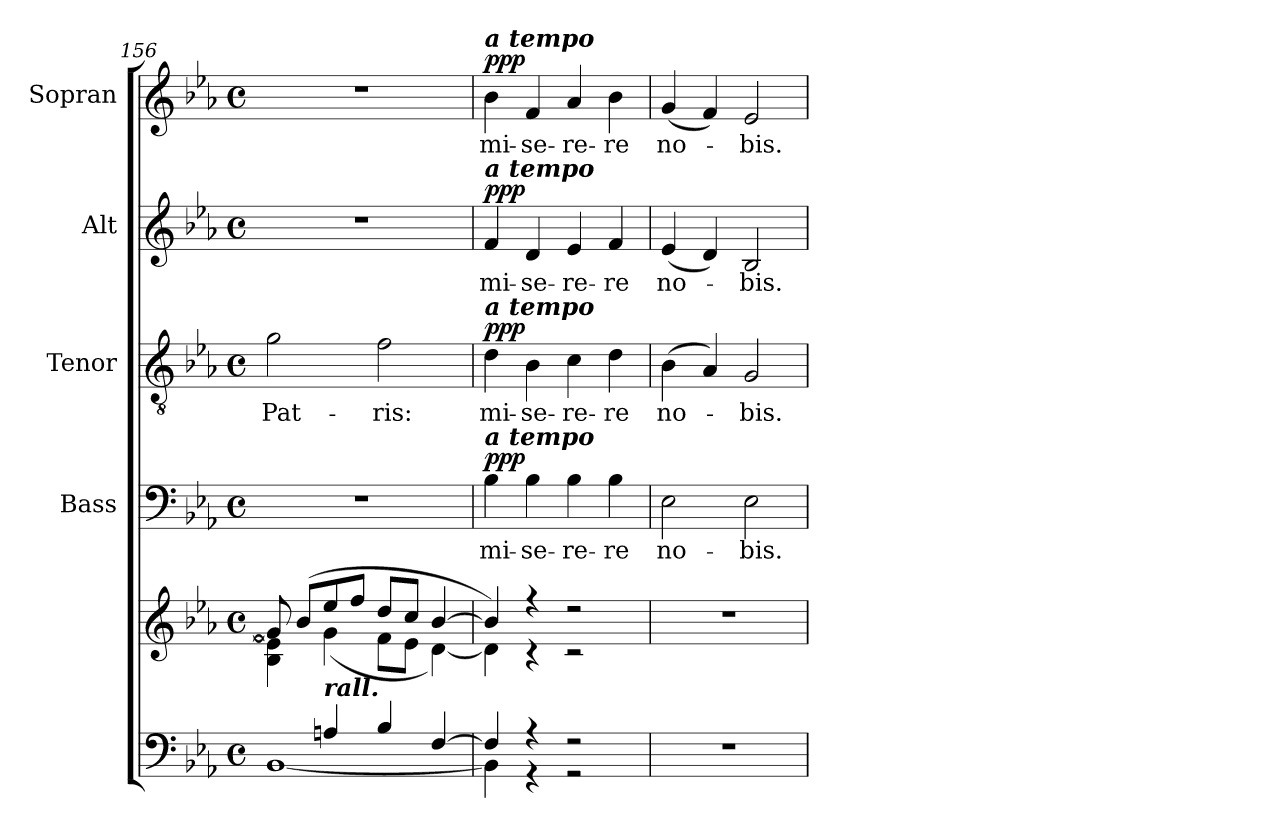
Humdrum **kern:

**kern	**kern	**kern	**text	**dynam	**kern	**text	**dynam	**kern	**text	**dynam	**kern	**text	**dynam
*part5	*part5	*part4	*part4	*part4	*part3	*part3	*part3	*part2	*part2	*part2	*part1	*part1	*part1
*staff6	*staff5	*staff4	*staff4	*staff4	*staff3	*staff3	*staff3	*staff2	*staff2	*staff2	*staff1	*staff1	*staff1
*	*	*I"Bass	*	*	*I"Tenor	*	*	*I"Alt	*	*	*I"Sopran	*	*
*	*	*I'B.	*	*	*I'T.	*	*	*I'A.	*	*	*I'S.	*	*
*clefF4	*clefG2	*clefF4	*	*	*clefGv2	*	*	*clefG2	*	*	*clefG2	*	*
*k[b-e-a-]	*k[b-e-a-]	*k[b-e-a-]	*	*	*k[b-e-a-]	*	*	*k[b-e-a-]	*	*	*k[b-e-a-]	*	*
*E-:	*E-:	*E-:	*	*	*E-:	*	*	*E-:	*	*	*E-:	*	*
*M4/4	*M4/4	*M4/4	*	*	*M4/4	*	*	*M4/4	*	*	*M4/4	*	*
*met(c)	*met(c)	*met(c)	*	*	*met(c)	*	*	*met(c)	*	*	*met(c)	*	*
=156	=156	=156	=156	=156	=156	=156	=156	=156	=156	=156	=156	=156	=156
*^	*^	*	*	*	*	*	*	*	*	*	*	*	*
!	!	!	!	!	!	!	!	!LO:LY:b	!	!	!	!	!	!	!
4ryy	[<1BB-	8g/]	4B-\ 4e-\]	1r	.	.	2g\	Pat-	.	1r	.	.	1r	.	.
.	.	(>8b-/L	.	.	.	.	.	.	.	.	.	.	.	.	.
!	!	!LO:TX:b:Bi:t=rall.	!	!	!	!	!	!	!	!	!	!	!	!	!
4An/	.	8ee-/	(<4g\	.	.	.	.	.	.	.	.	.	.	.	.
.	.	8ff/J	.	.	.	.	.	.	.	.	.	.	.	.	.
!	!	!	!	!	!	!	!	!LO:LY:b	!	!	!	!	!	!	!
4B-/	.	8dd/L	8f\L	.	.	.	2f\	-ris:	.	.	.	.	.	.	.
.	.	8cc/J	8e-\J	.	.	.	.	.	.	.	.	.	.	.	.
[>4F/	.	[>4b-/	[<4d\)	.	.	.	.	.	.	.	.	.	.	.	.
=157	=157	=157	=157	=157	=157	=157	=157	=157	=157	=157	=157	=157	=157	=157	=157
!	!	!	!	!	!	!	!	!	!	!	!	!	!LO:TX:a:Bi:t=a tempo	!	!
!	!	!	!	!	!	!	!	!	!	!LO:TX:a:Bi:t=a tempo	!	!	!	!	!
!	!	!	!	!	!	!	!LO:TX:a:Bi:t=a tempo	!	!	!	!	!	!	!	!
!	!	!	!	!LO:TX:a:Bi:t=a tempo	!	!	!	!	!	!	!	!	!	!	!
!	!	!	!	!	!LO:LY:b	!LO:DY:a	!	!LO:LY:b	!LO:DY:a	!	!LO:LY:b	!LO:DY:a	!	!LO:LY:b	!LO:DY:a
4F/]	4BB-\]	4b-/])	4d\]	4B-\	mi-	ppp	4d\	mi-	ppp	4f/	mi-	ppp	4b-\	mi-	ppp
!	!	!	!	!	!LO:LY:b	!	!	!LO:LY:b	!	!	!LO:LY:b	!	!	!LO:LY:b	!
4r	4r	4r	4r	4B-\	-se-	.	4B-\	-se-	.	4d/	-se-	.	4f/	-se-	.
!	!	!	!	!	!LO:LY:b	!	!	!LO:LY:b	!	!	!LO:LY:b	!	!	!LO:LY:b	!
2r	2r	2r	2r	4B-\	-re-	.	4c\	-re-	.	4e-/	-re-	.	4a-/	-re-	.
!	!	!	!	!	!LO:LY:b	!	!	!LO:LY:b	!	!	!LO:LY:b	!	!	!LO:LY:b	!
.	.	.	.	4B-\	-re	.	4d\	-re	.	4f/	-re	.	4b-\	-re	.
*v	*v	*	*	*	*	*	*	*	*	*	*	*	*	*	*
*	*v	*v	*	*	*	*	*	*	*	*	*	*	*	*
=158	=158	=158	=158	=158	=158	=158	=158	=158	=158	=158	=158	=158	=158
!	!	!	!LO:LY:b	!	!	!LO:LY:b	!	!	!LO:LY:b	!	!	!LO:LY:b	!
1r	1r	2E-\	no-	.	(>4B-\	no-	.	(<4e-/	no-	.	(<4g/	no-	.
.	.	.	.	.	4A-/)	.	.	4d/)	.	.	4f/)	.	.
!	!	!	!LO:LY:b	!	!	!LO:LY:b	!	!	!LO:LY:b	!	!	!LO:LY:b	!
.	.	2E-\	-bis.	.	2G/	-bis.	.	2B-/	-bis.	.	2e-/	-bis.	.
=	=	=	=	=	=	=	=	=	=	=	=	=	=
*-	*-	*-	*-	*-	*-	*-	*-	*-	*-	*-	*-	*-	*-
